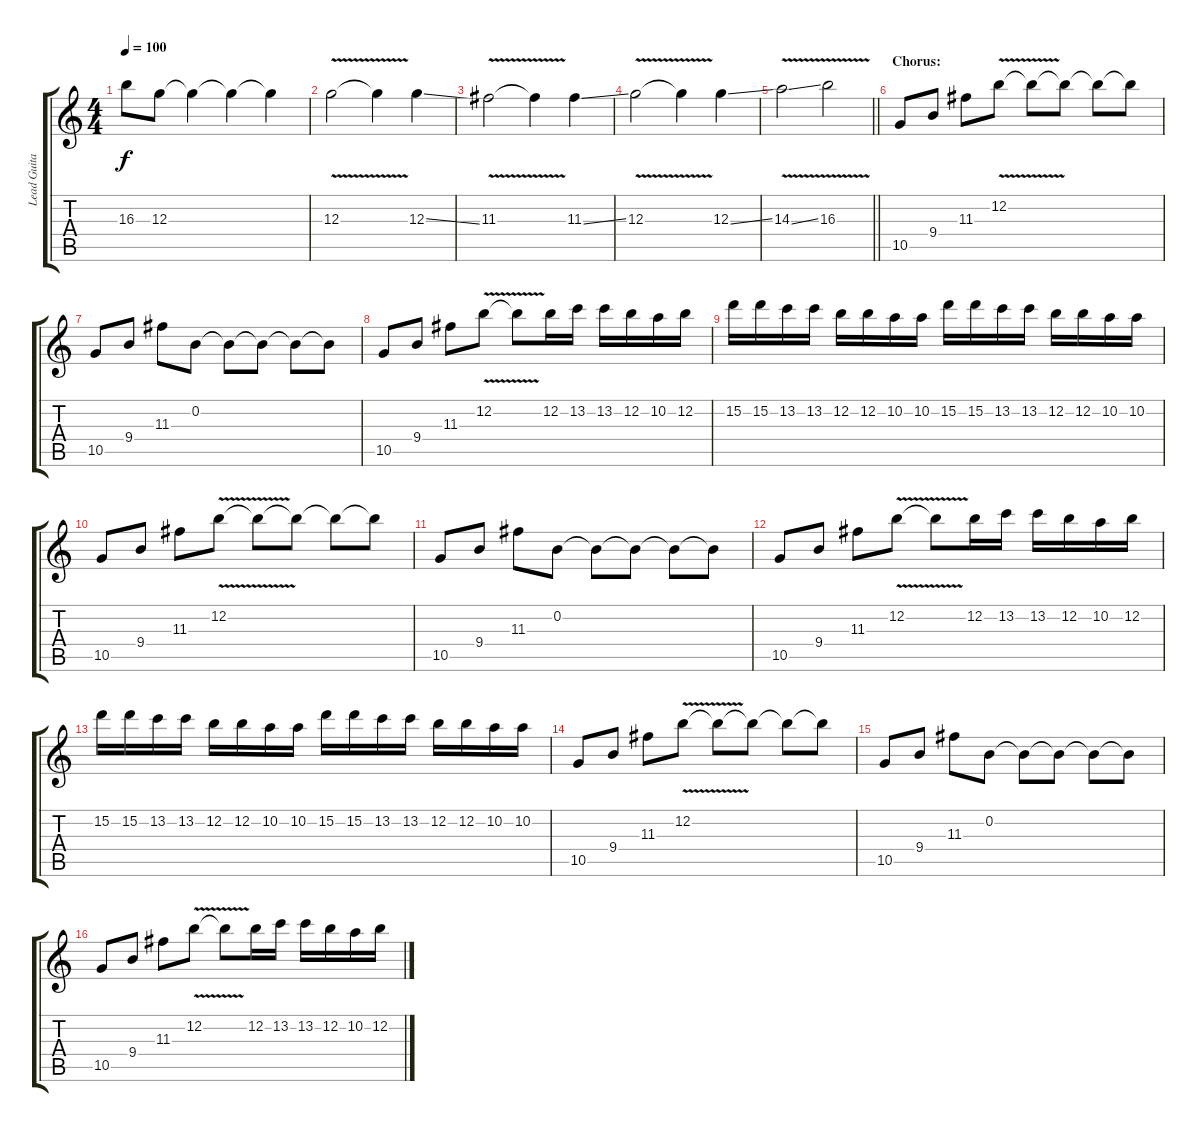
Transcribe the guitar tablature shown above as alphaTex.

\track ("Lead Guitar" "Lead Guita") {instrument acousticguitarsteel}
\staff {score tabs}
\tuning (E4 B3 G3 D3 A2 D2) {hide}
\ts (4 4)
\tempo 100
\clef g2
\ks c
16.3.8{dy f} 12.3.8 12.3{t}.4 12.3{t}.4 12.3{t}.4 |
12.3{v}.2 12.3{t}.4 12.3{ss}.4 |
11.3{v}.2 11.3{t}.4 11.3{ss}.4 |
12.3{v}.2 12.3{t}.4 12.3{ss}.4 |
\barLineRight lightlight
14.3{v ss}.2 16.3{v}.2 |
\section ("" "Chorus:")
10.5.8 9.4.8 11.3.8 12.2{v}.8 12.2{t}.8 12.2{t}.8 12.2{t}.8 12.2{t}.8 |
10.5.8 9.4.8 11.3.8 0.2.8 0.2{t}.8 0.2{t}.8 0.2{t}.8 0.2{t}.8 |
10.5.8 9.4.8 11.3.8 12.2{v}.8 12.2{t}.8 12.2.16 13.2.16 13.2.16 12.2.16 10.2.16 12.2.16 |
15.2.16 15.2.16 13.2.16 13.2.16 12.2.16 12.2.16 10.2.16 10.2.16 15.2.16 15.2.16 13.2.16 13.2.16 12.2.16 12.2.16 10.2.16 10.2.16 |
10.5.8 9.4.8 11.3.8 12.2{v}.8 12.2{t}.8 12.2{t}.8 12.2{t}.8 12.2{t}.8 |
10.5.8 9.4.8 11.3.8 0.2.8 0.2{t}.8 0.2{t}.8 0.2{t}.8 0.2{t}.8 |
10.5.8 9.4.8 11.3.8 12.2{v}.8 12.2{t}.8 12.2.16 13.2.16 13.2.16 12.2.16 10.2.16 12.2.16 |
15.2.16 15.2.16 13.2.16 13.2.16 12.2.16 12.2.16 10.2.16 10.2.16 15.2.16 15.2.16 13.2.16 13.2.16 12.2.16 12.2.16 10.2.16 10.2.16 |
10.5.8 9.4.8 11.3.8 12.2{v}.8 12.2{t}.8 12.2{t}.8 12.2{t}.8 12.2{t}.8 |
10.5.8 9.4.8 11.3.8 0.2.8 0.2{t}.8 0.2{t}.8 0.2{t}.8 0.2{t}.8 |
10.5.8 9.4.8 11.3.8 12.2{v}.8 12.2{t}.8 12.2.16 13.2.16 13.2.16 12.2.16 10.2.16 12.2.16
